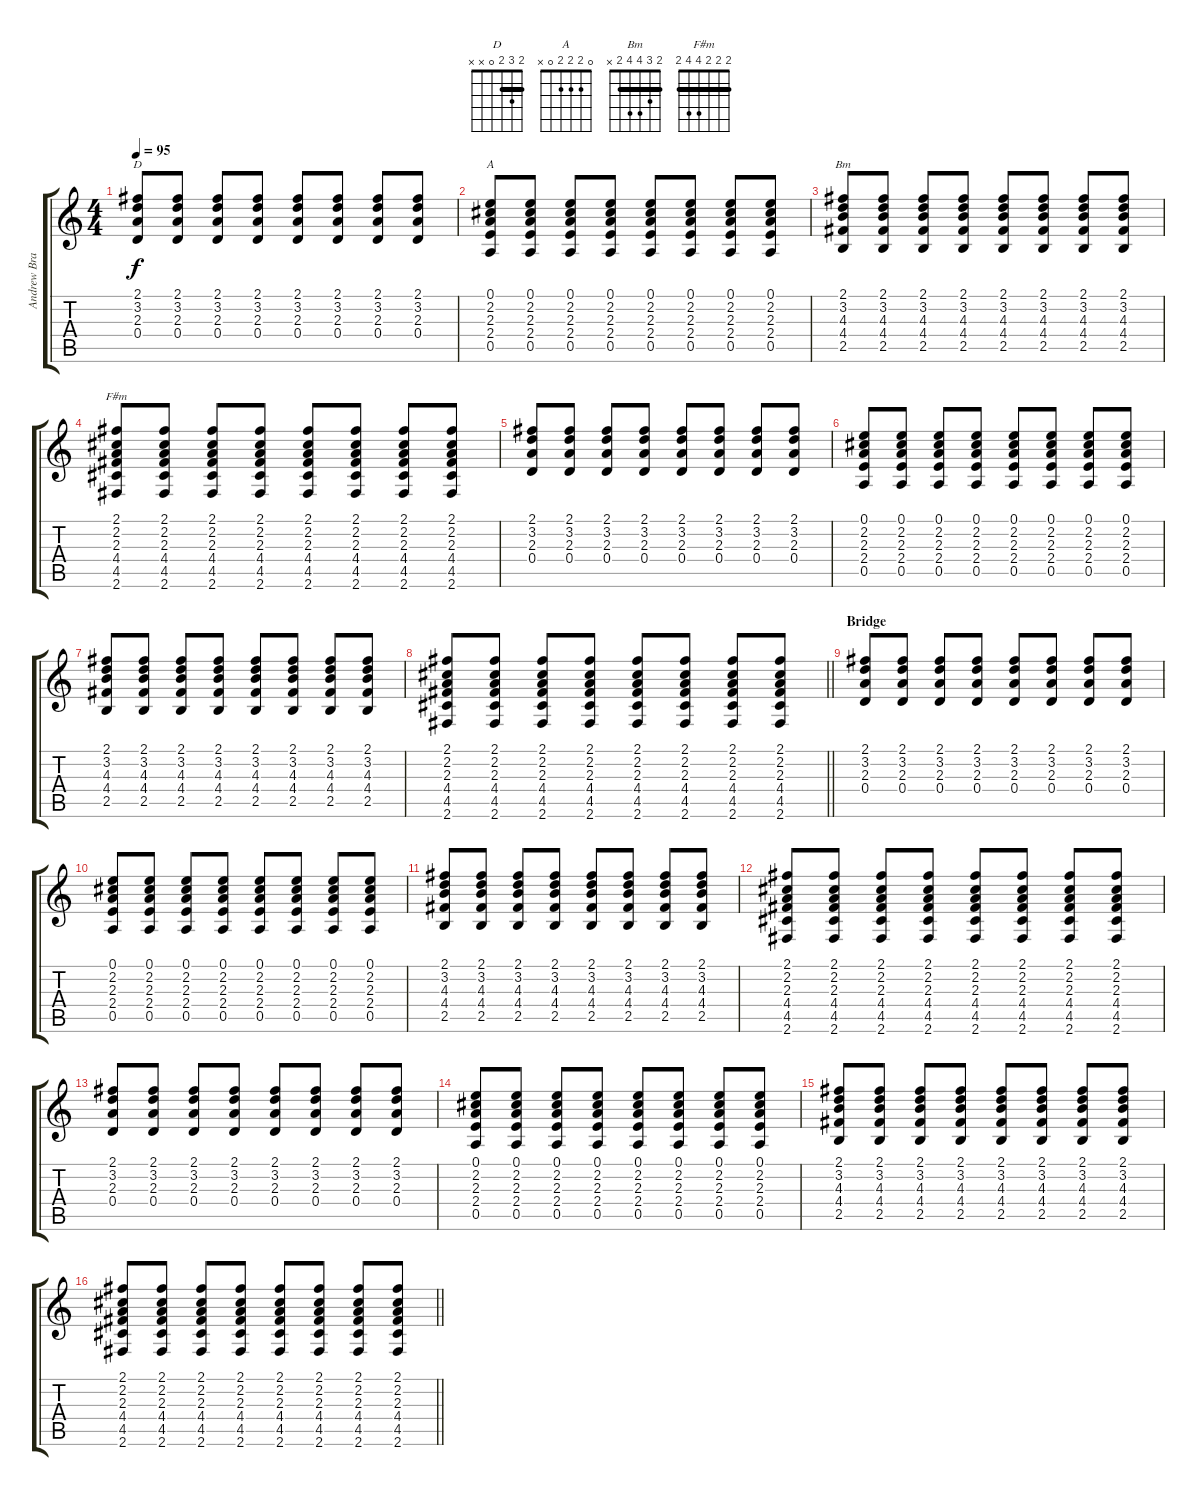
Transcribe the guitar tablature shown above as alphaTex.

\track ("Andrew Brady" "Andrew Bra") {instrument electricguitarclean}
\staff {score tabs}
\tuning (E4 B3 G3 D3 A2 E2) {hide}
\chord ("D" 2 3 2 0 x x) {barre 2}
\chord ("A" 0 2 2 2 0 x)
\chord ("Bm" 2 3 4 4 2 x) {barre 2}
\chord ("F#m" 2 2 2 4 4 2) {barre 2}
\ts (4 4)
\tempo 95
\clef g2
\ks c
(2.1 3.2 2.3 0.4).8{ch "D" dy f} (2.1 3.2 2.3 0.4).8 (2.1 3.2 2.3 0.4).8 (2.1 3.2 2.3 0.4).8 (2.1 3.2 2.3 0.4).8 (2.1 3.2 2.3 0.4).8 (2.1 3.2 2.3 0.4).8 (2.1 3.2 2.3 0.4).8 |
(0.1 2.2 2.3 2.4 0.5).8{ch "A"} (0.1 2.2 2.3 2.4 0.5).8 (0.1 2.2 2.3 2.4 0.5).8 (0.1 2.2 2.3 2.4 0.5).8 (0.1 2.2 2.3 2.4 0.5).8 (0.1 2.2 2.3 2.4 0.5).8 (0.1 2.2 2.3 2.4 0.5).8 (0.1 2.2 2.3 2.4 0.5).8 |
(2.1 3.2 4.3 4.4 2.5).8{ch "Bm"} (2.1 3.2 4.3 4.4 2.5).8 (2.1 3.2 4.3 4.4 2.5).8 (2.1 3.2 4.3 4.4 2.5).8 (2.1 3.2 4.3 4.4 2.5).8 (2.1 3.2 4.3 4.4 2.5).8 (2.1 3.2 4.3 4.4 2.5).8 (2.1 3.2 4.3 4.4 2.5).8 |
(2.1 2.2 2.3 4.4 4.5 2.6).8{ch "F#m"} (2.1 2.2 2.3 4.4 4.5 2.6).8 (2.1 2.2 2.3 4.4 4.5 2.6).8 (2.1 2.2 2.3 4.4 4.5 2.6).8 (2.1 2.2 2.3 4.4 4.5 2.6).8 (2.1 2.2 2.3 4.4 4.5 2.6).8 (2.1 2.2 2.3 4.4 4.5 2.6).8 (2.1 2.2 2.3 4.4 4.5 2.6).8 |
(2.1 3.2 2.3 0.4).8 (2.1 3.2 2.3 0.4).8 (2.1 3.2 2.3 0.4).8 (2.1 3.2 2.3 0.4).8 (2.1 3.2 2.3 0.4).8 (2.1 3.2 2.3 0.4).8 (2.1 3.2 2.3 0.4).8 (2.1 3.2 2.3 0.4).8 |
(0.1 2.2 2.3 2.4 0.5).8 (0.1 2.2 2.3 2.4 0.5).8 (0.1 2.2 2.3 2.4 0.5).8 (0.1 2.2 2.3 2.4 0.5).8 (0.1 2.2 2.3 2.4 0.5).8 (0.1 2.2 2.3 2.4 0.5).8 (0.1 2.2 2.3 2.4 0.5).8 (0.1 2.2 2.3 2.4 0.5).8 |
(2.1 3.2 4.3 4.4 2.5).8 (2.1 3.2 4.3 4.4 2.5).8 (2.1 3.2 4.3 4.4 2.5).8 (2.1 3.2 4.3 4.4 2.5).8 (2.1 3.2 4.3 4.4 2.5).8 (2.1 3.2 4.3 4.4 2.5).8 (2.1 3.2 4.3 4.4 2.5).8 (2.1 3.2 4.3 4.4 2.5).8 |
\barLineRight lightlight
(2.1 2.2 2.3 4.4 4.5 2.6).8 (2.1 2.2 2.3 4.4 4.5 2.6).8 (2.1 2.2 2.3 4.4 4.5 2.6).8 (2.1 2.2 2.3 4.4 4.5 2.6).8 (2.1 2.2 2.3 4.4 4.5 2.6).8 (2.1 2.2 2.3 4.4 4.5 2.6).8 (2.1 2.2 2.3 4.4 4.5 2.6).8 (2.1 2.2 2.3 4.4 4.5 2.6).8 |
\section ("" "Bridge")
(2.1 3.2 2.3 0.4).8 (2.1 3.2 2.3 0.4).8 (2.1 3.2 2.3 0.4).8 (2.1 3.2 2.3 0.4).8 (2.1 3.2 2.3 0.4).8 (2.1 3.2 2.3 0.4).8 (2.1 3.2 2.3 0.4).8 (2.1 3.2 2.3 0.4).8 |
(0.1 2.2 2.3 2.4 0.5).8 (0.1 2.2 2.3 2.4 0.5).8 (0.1 2.2 2.3 2.4 0.5).8 (0.1 2.2 2.3 2.4 0.5).8 (0.1 2.2 2.3 2.4 0.5).8 (0.1 2.2 2.3 2.4 0.5).8 (0.1 2.2 2.3 2.4 0.5).8 (0.1 2.2 2.3 2.4 0.5).8 |
(2.1 3.2 4.3 4.4 2.5).8 (2.1 3.2 4.3 4.4 2.5).8 (2.1 3.2 4.3 4.4 2.5).8 (2.1 3.2 4.3 4.4 2.5).8 (2.1 3.2 4.3 4.4 2.5).8 (2.1 3.2 4.3 4.4 2.5).8 (2.1 3.2 4.3 4.4 2.5).8 (2.1 3.2 4.3 4.4 2.5).8 |
(2.1 2.2 2.3 4.4 4.5 2.6).8 (2.1 2.2 2.3 4.4 4.5 2.6).8 (2.1 2.2 2.3 4.4 4.5 2.6).8 (2.1 2.2 2.3 4.4 4.5 2.6).8 (2.1 2.2 2.3 4.4 4.5 2.6).8 (2.1 2.2 2.3 4.4 4.5 2.6).8 (2.1 2.2 2.3 4.4 4.5 2.6).8 (2.1 2.2 2.3 4.4 4.5 2.6).8 |
(2.1 3.2 2.3 0.4).8 (2.1 3.2 2.3 0.4).8 (2.1 3.2 2.3 0.4).8 (2.1 3.2 2.3 0.4).8 (2.1 3.2 2.3 0.4).8 (2.1 3.2 2.3 0.4).8 (2.1 3.2 2.3 0.4).8 (2.1 3.2 2.3 0.4).8 |
(0.1 2.2 2.3 2.4 0.5).8 (0.1 2.2 2.3 2.4 0.5).8 (0.1 2.2 2.3 2.4 0.5).8 (0.1 2.2 2.3 2.4 0.5).8 (0.1 2.2 2.3 2.4 0.5).8 (0.1 2.2 2.3 2.4 0.5).8 (0.1 2.2 2.3 2.4 0.5).8 (0.1 2.2 2.3 2.4 0.5).8 |
(2.1 3.2 4.3 4.4 2.5).8 (2.1 3.2 4.3 4.4 2.5).8 (2.1 3.2 4.3 4.4 2.5).8 (2.1 3.2 4.3 4.4 2.5).8 (2.1 3.2 4.3 4.4 2.5).8 (2.1 3.2 4.3 4.4 2.5).8 (2.1 3.2 4.3 4.4 2.5).8 (2.1 3.2 4.3 4.4 2.5).8 |
\barLineRight lightlight
(2.1 2.2 2.3 4.4 4.5 2.6).8 (2.1 2.2 2.3 4.4 4.5 2.6).8 (2.1 2.2 2.3 4.4 4.5 2.6).8 (2.1 2.2 2.3 4.4 4.5 2.6).8 (2.1 2.2 2.3 4.4 4.5 2.6).8 (2.1 2.2 2.3 4.4 4.5 2.6).8 (2.1 2.2 2.3 4.4 4.5 2.6).8 (2.1 2.2 2.3 4.4 4.5 2.6).8
